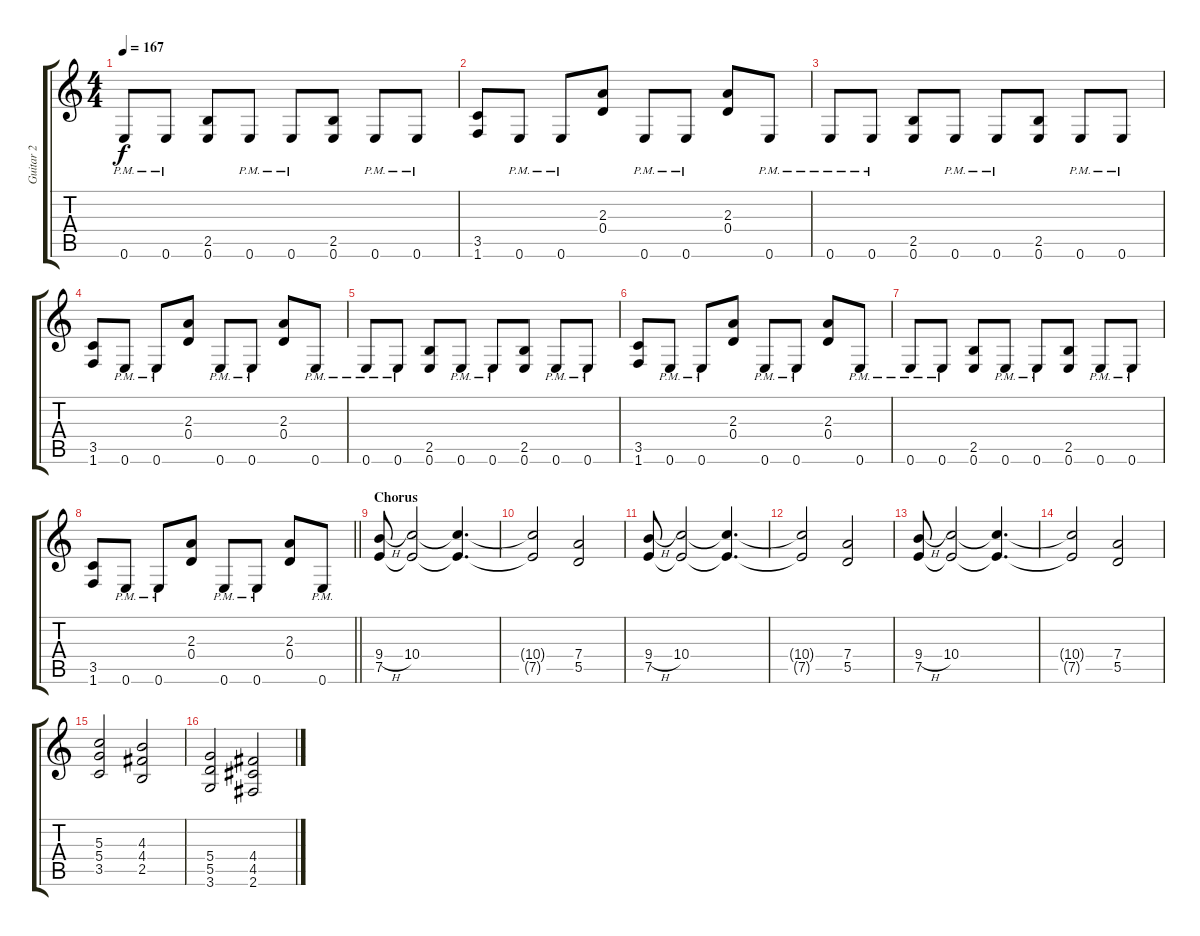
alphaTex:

\track ("Guitar 2" "Guitar 2") {instrument distortionguitar}
\staff {score tabs}
\tuning (E4 B3 G3 D3 A2 E2) {hide}
\ts (4 4)
\tempo 167
\clef g2
\ks c
0.6{pm}.8{dy f} 0.6{pm}.8 (2.5 0.6).8 0.6{pm}.8 0.6{pm}.8 (2.5 0.6).8 0.6{pm}.8 0.6{pm}.8 |
(3.5 1.6).8 0.6{pm}.8 0.6{pm}.8 (2.3 0.4).8 0.6{pm}.8 0.6{pm}.8 (2.3 0.4).8 0.6{pm}.8 |
0.6{pm}.8 0.6{pm}.8 (2.5 0.6).8 0.6{pm}.8 0.6{pm}.8 (2.5 0.6).8 0.6{pm}.8 0.6{pm}.8 |
(3.5 1.6).8 0.6{pm}.8 0.6{pm}.8 (2.3 0.4).8 0.6{pm}.8 0.6{pm}.8 (2.3 0.4).8 0.6{pm}.8 |
0.6{pm}.8 0.6{pm}.8 (2.5 0.6).8 0.6{pm}.8 0.6{pm}.8 (2.5 0.6).8 0.6{pm}.8 0.6{pm}.8 |
(3.5 1.6).8 0.6{pm}.8 0.6{pm}.8 (2.3 0.4).8 0.6{pm}.8 0.6{pm}.8 (2.3 0.4).8 0.6{pm}.8 |
0.6{pm}.8 0.6{pm}.8 (2.5 0.6).8 0.6{pm}.8 0.6{pm}.8 (2.5 0.6).8 0.6{pm}.8 0.6{pm}.8 |
\barLineRight lightlight
(3.5 1.6).8 0.6{pm}.8 0.6{pm}.8 (2.3 0.4).8 0.6{pm}.8 0.6{pm}.8 (2.3 0.4).8 0.6{pm}.8 |
\section ("" "Chorus")
(9.4{h} 7.5).8 (10.4 7.5{t}).2 (10.4{t} 7.5{t}).4{d} |
(10.4{t} 7.5{t}).2 (7.4 5.5).2 |
(9.4{h} 7.5).8 (10.4 7.5{t}).2 (10.4{t} 7.5{t}).4{d} |
(10.4{t} 7.5{t}).2 (7.4 5.5).2 |
(9.4{h} 7.5).8 (10.4 7.5{t}).2 (10.4{t} 7.5{t}).4{d} |
(10.4{t} 7.5{t}).2 (7.4 5.5).2 |
(5.3 5.4 3.5).2 (4.3 4.4 2.5).2 |
(5.4 5.5 3.6).2 (4.4 4.5 2.6).2
